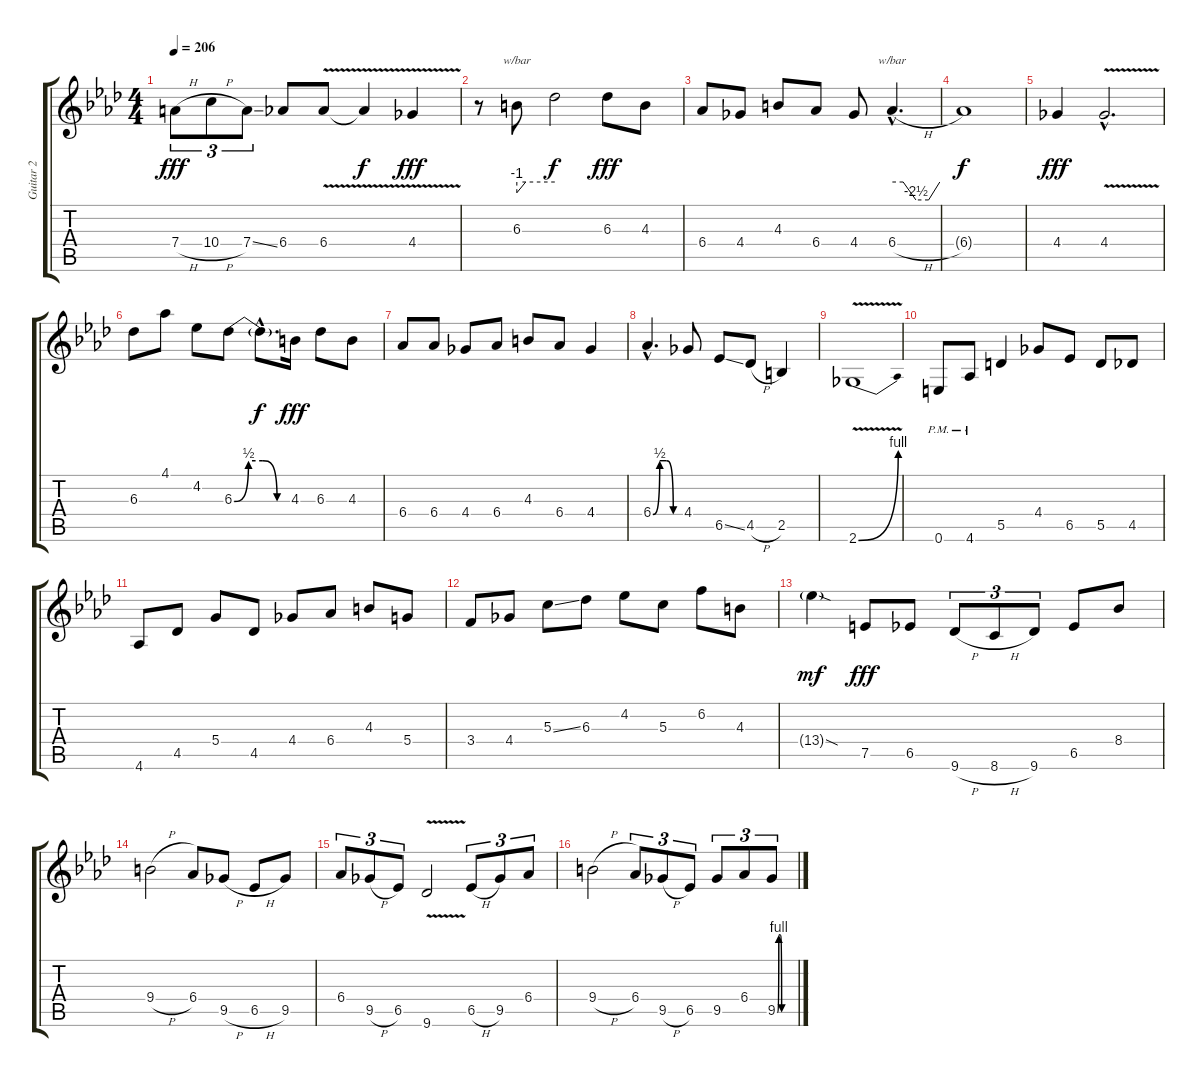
\track ("Guitar 2" "Guitar 2") {instrument distortionguitar}
\staff {score tabs}
\tuning (E4 B3 G3 D3 A2 E2) {hide}
\ts (4 4)
\tempo 206
\clef g2
\ks ab
7.4{h}.8{tu (3 2) dy fff} 10.4{h}.8{tu (3 2)} 7.4{ss}.8{tu (3 2)} 6.4.8 6.4{v}.8 6.4{t}.4{dy f} 4.4{v}.4{dy fff} |
r.8 6.3.8{tbe (custom default 0 -4 14 0 60 0)} 6.3{t}.2{dy f} 6.3.8{dy fff} 4.3.8 |
6.4.8 4.4.8 4.3.8 6.4.8 4.4.8 6.4{h hac}.4{d tbe (custom default 0 0 14 0 30 -10 46 -10 60 0)} |
6.4{t}.1{dy f} |
4.4.4{dy fff} 4.4{v hac}.2{d} |
6.3.8 4.1.8 4.2.8 6.3{be (custom 0 0 15 2 30 2 45 0 60 0)}.8 6.3{hac t}.8{d dy f} 4.3.16{dy fff} 6.3.8 4.3.8 |
6.4.8 6.4.8 4.4.8 6.4.8 4.3.8 6.4.8 4.4.4 |
6.4{be (custom 0 0 15 2 30 2 45 0 60 0) hac}.4{d} 4.4.8 6.5{ss}.8 4.5{h}.8 2.5.4 |
2.6{be (bend 0 0 60 4) v}.1 |
0.6{pm}.8 4.6{pm}.8 5.5.4 4.4.8 6.5.8 5.5.8 4.5.8 |
4.6.8 4.5.8 5.4.8 4.5.8 4.4.8 6.4.8 4.3.8 5.4.8 |
3.4.8 4.4.8 5.3{ss}.8 6.3.8 4.2.8 5.3.8 6.2.8 4.3.8 |
13.4{sod g}.4{dy mf} 7.5.8{dy fff} 6.5.8 9.6{h}.8{tu (3 2)} 8.6{h}.8{tu (3 2)} 9.6.8{tu (3 2)} 6.5.8 8.4.8 |
9.4{h}.2 6.4.8 9.5{h}.8 6.5{h}.8 9.5.8 |
6.4.8{tu (3 2)} 9.5{h}.8{tu (3 2)} 6.5.8{tu (3 2)} 9.6{v}.2 6.5{h}.8{tu (3 2)} 9.5.8{tu (3 2)} 6.4.8{tu (3 2)} |
9.4{h}.2 6.4.8{tu (3 2)} 9.5{h}.8{tu (3 2)} 6.5.8{tu (3 2)} 9.5.8{tu (3 2)} 6.4.8{tu (3 2)} 9.5{be (custom 0 0 5 4 10 4 15 0 60 0)}.8{tu (3 2)}
